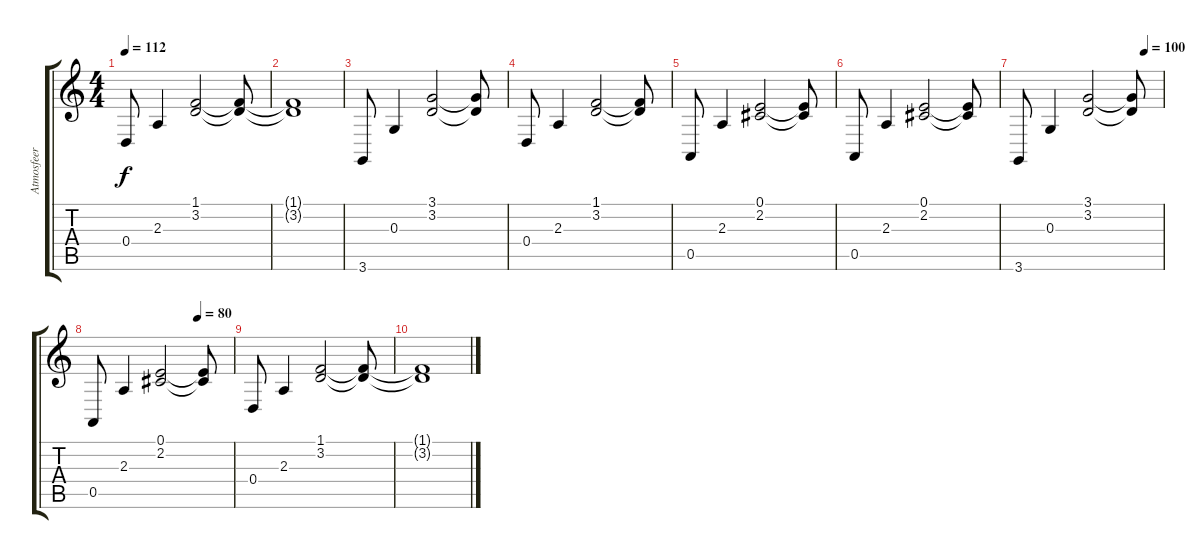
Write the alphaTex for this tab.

\track ("Atmosfeer" "Atmosfeer") {instrument pad2warm}
\staff {score tabs}
\tuning (E4 B3 G3 D3 A2 E2) {hide}
\ts (4 4)
\tempo 112
\clef g2
\ks c
0.4.8{dy f} 2.3.4 (1.1 3.2).2 (1.1{t} 3.2{t}).8 |
(1.1{t} 3.2{t}).1 |
3.6.8 0.3.4 (3.1 3.2).2 (3.1{t} 3.2{t}).8 |
0.4.8 2.3.4 (1.1 3.2).2 (1.1{t} 3.2{t}).8 |
0.5.8 2.3.4 (0.1 2.2).2 (0.1{t} 2.2{t}).8 |
0.5.8 2.3.4 (0.1 2.2).2 (0.1{t} 2.2{t}).8 |
\tempo (100 0.875)
3.6.8 0.3.4 (3.1 3.2).2 (3.1{t} 3.2{t}).8 |
\tempo (80 0.75)
0.5.8 2.3.4 (0.1 2.2).2 (0.1{t} 2.2{t}).8 |
0.4.8 2.3.4 (1.1 3.2).2{volume 4} (1.1{t} 3.2{t}).8{volume 2} |
(1.1{t} 3.2{t}).1
